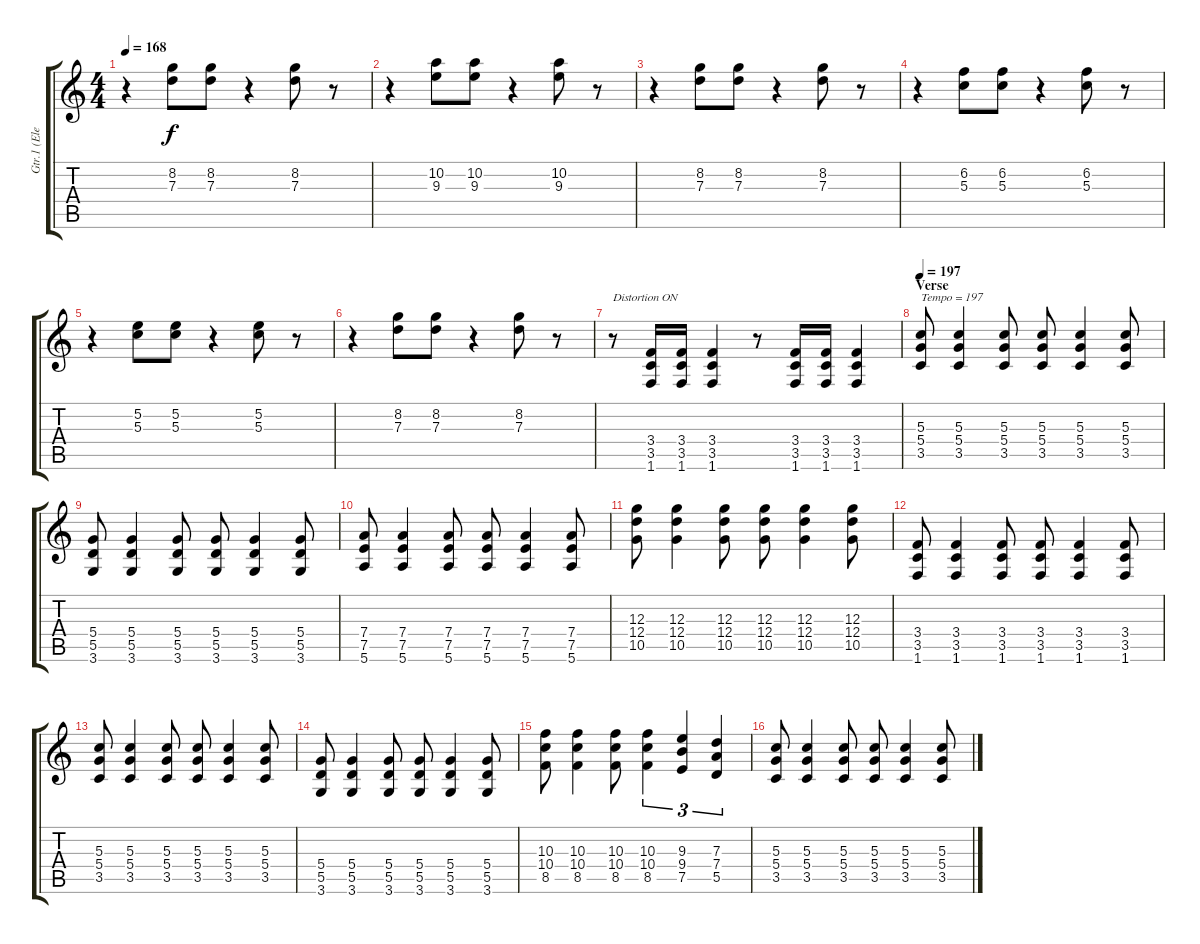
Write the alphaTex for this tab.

\track ("Gtr.1 (Electric)" "Gtr.1 (Ele") {instrument overdrivenguitar}
\staff {score tabs}
\tuning (E4 B3 G3 D3 A2 E2) {hide}
\ts (4 4)
\tempo 168
\clef g2
\ks c
r.4{dy f} (8.2 7.3).8 (8.2 7.3).8 r.4 (8.2 7.3).8 r.8 |
r.4 (10.2 9.3).8 (10.2 9.3).8 r.4 (10.2 9.3).8 r.8 |
r.4 (8.2 7.3).8 (8.2 7.3).8 r.4 (8.2 7.3).8 r.8 |
r.4 (6.2 5.3).8 (6.2 5.3).8 r.4 (6.2 5.3).8 r.8 |
r.4 (5.2 5.3).8 (5.2 5.3).8 r.4 (5.2 5.3).8 r.8 |
r.4 (8.2 7.3).8 (8.2 7.3).8 r.4 (8.2 7.3).8 r.8 |
r.8{txt "Distortion ON" instrument overdrivenguitar} (3.4 3.5 1.6).16 (3.4 3.5 1.6).16 (3.4 3.5 1.6).4 r.8 (3.4 3.5 1.6).16 (3.4 3.5 1.6).16 (3.4 3.5 1.6).4 |
\section ("" "Verse")
\tempo 197
(5.3 5.4 3.5).8{txt "Tempo = 197"} (5.3 5.4 3.5).4 (5.3 5.4 3.5).8 (5.3 5.4 3.5).8 (5.3 5.4 3.5).4 (5.3 5.4 3.5).8 |
(5.4 5.5 3.6).8 (5.4 5.5 3.6).4 (5.4 5.5 3.6).8 (5.4 5.5 3.6).8 (5.4 5.5 3.6).4 (5.4 5.5 3.6).8 |
(7.4 7.5 5.6).8 (7.4 7.5 5.6).4 (7.4 7.5 5.6).8 (7.4 7.5 5.6).8 (7.4 7.5 5.6).4 (7.4 7.5 5.6).8 |
(12.3 12.4 10.5).8 (12.3 12.4 10.5).4 (12.3 12.4 10.5).8 (12.3 12.4 10.5).8 (12.3 12.4 10.5).4 (12.3 12.4 10.5).8 |
(3.4 3.5 1.6).8 (3.4 3.5 1.6).4 (3.4 3.5 1.6).8 (3.4 3.5 1.6).8 (3.4 3.5 1.6).4 (3.4 3.5 1.6).8 |
(5.3 5.4 3.5).8 (5.3 5.4 3.5).4 (5.3 5.4 3.5).8 (5.3 5.4 3.5).8 (5.3 5.4 3.5).4 (5.3 5.4 3.5).8 |
(5.4 5.5 3.6).8 (5.4 5.5 3.6).4 (5.4 5.5 3.6).8 (5.4 5.5 3.6).8 (5.4 5.5 3.6).4 (5.4 5.5 3.6).8 |
(10.3 10.4 8.5).8 (10.3 10.4 8.5).4 (10.3 10.4 8.5).8 (10.3 10.4 8.5).4{tu (3 2)} (9.3 9.4 7.5).4{tu (3 2)} (7.3 7.4 5.5).4{tu (3 2)} |
(5.3 5.4 3.5).8 (5.3 5.4 3.5).4 (5.3 5.4 3.5).8 (5.3 5.4 3.5).8 (5.3 5.4 3.5).4 (5.3 5.4 3.5).8
